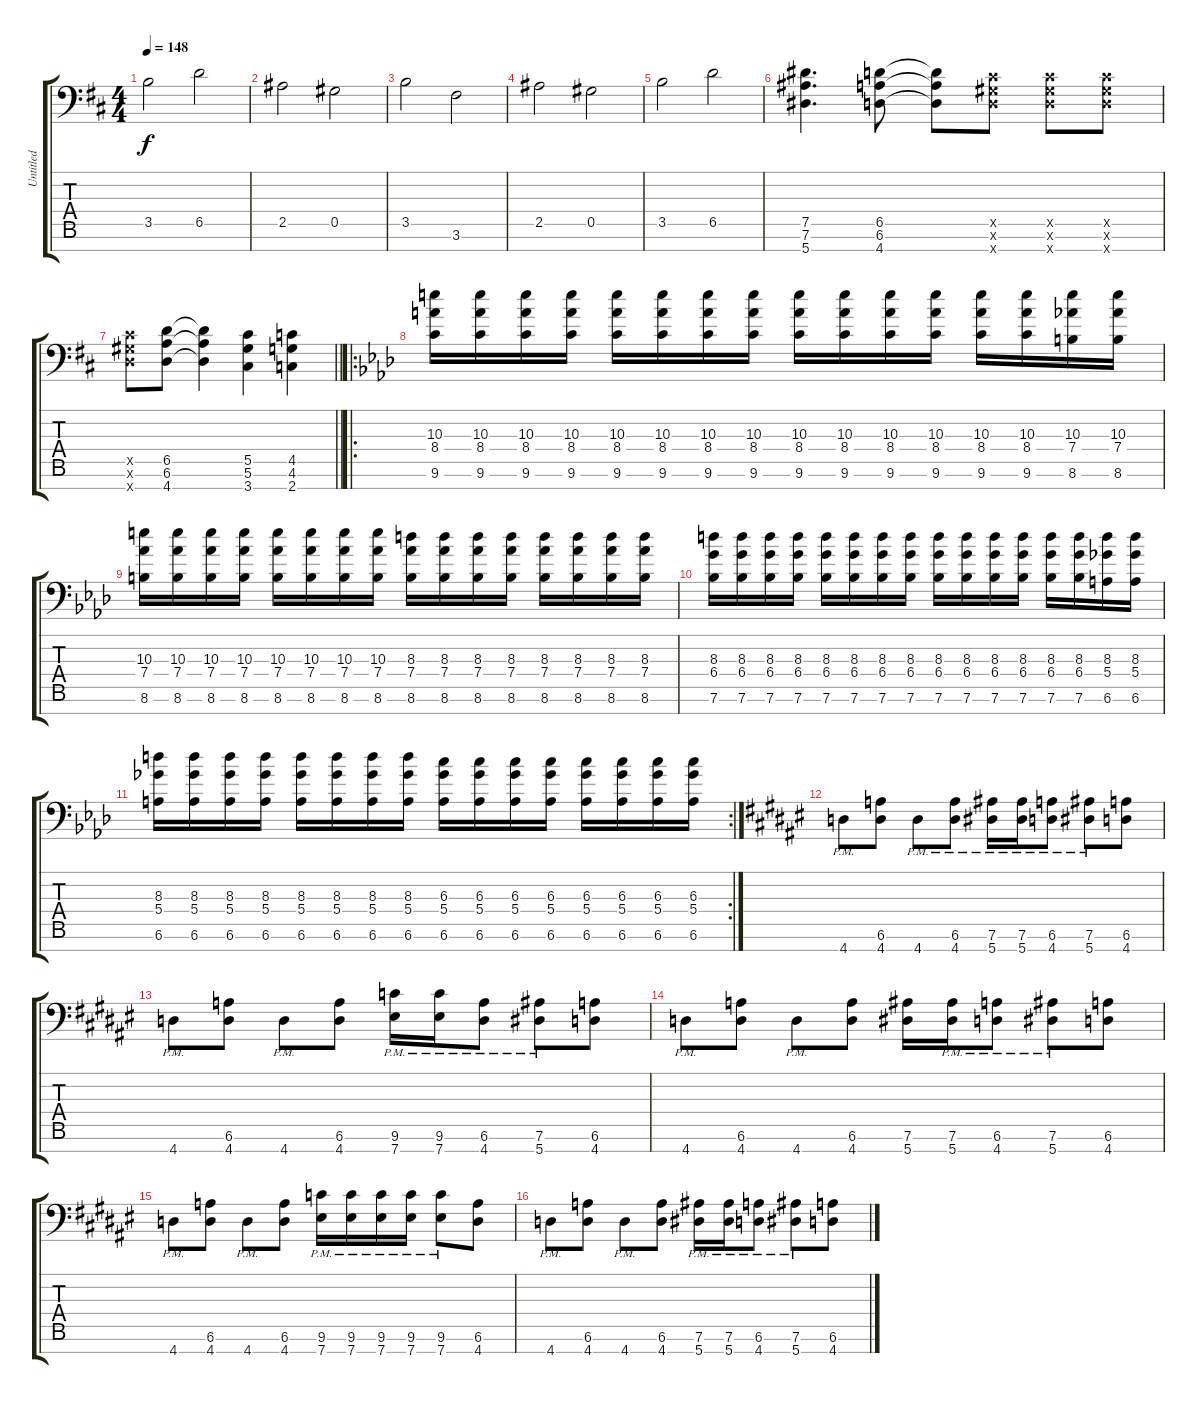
\track ("Untitled" "Untitled") {instrument distortionguitar}
\staff {score tabs}
\tuning (Eb4 Bb3 Gb3 Db3 Ab2 Eb2 Bb1) {hide}
\ts (4 4)
\tempo 148
\clef f4
\ks d
3.5.2{dy f} 6.5.2 |
2.5.2 0.5.2 |
3.5.2 3.6.2 |
2.5.2 0.5.2 |
3.5.2 6.5.2 |
(7.5 7.6 5.7).4{d} (6.5 6.6 4.7).8 (6.5{t} 6.6{t} 4.7{t}).8 (5.5{x} 5.6{x} 4.7{x}).8 (5.5{x} 5.6{x} 4.7{x}).8 (5.5{x} 5.6{x} 4.7{x}).8 |
\barLineRight lightlight
(5.5{x} 5.6{x} 4.7{x}).8 (6.5 6.6 4.7).8 (6.5{t} 6.6{t} 4.7{t}).4 (5.5 5.6 3.7).4 (4.5 4.6 2.7).4 |
\ro
\ks ab
(10.3 8.4 9.6).16 (10.3 8.4 9.6).16 (10.3 8.4 9.6).16 (10.3 8.4 9.6).16 (10.3 8.4 9.6).16 (10.3 8.4 9.6).16 (10.3 8.4 9.6).16 (10.3 8.4 9.6).16 (10.3 8.4 9.6).16 (10.3 8.4 9.6).16 (10.3 8.4 9.6).16 (10.3 8.4 9.6).16 (10.3 8.4 9.6).16 (10.3 8.4 9.6).16 (10.3 7.4 8.6).16 (10.3 7.4 8.6).16 |
(10.3 7.4 8.6).16 (10.3 7.4 8.6).16 (10.3 7.4 8.6).16 (10.3 7.4 8.6).16 (10.3 7.4 8.6).16 (10.3 7.4 8.6).16 (10.3 7.4 8.6).16 (10.3 7.4 8.6).16 (8.3 7.4 8.6).16 (8.3 7.4 8.6).16 (8.3 7.4 8.6).16 (8.3 7.4 8.6).16 (8.3 7.4 8.6).16 (8.3 7.4 8.6).16 (8.3 7.4 8.6).16 (8.3 7.4 8.6).16 |
(8.3 6.4 7.6).16 (8.3 6.4 7.6).16 (8.3 6.4 7.6).16 (8.3 6.4 7.6).16 (8.3 6.4 7.6).16 (8.3 6.4 7.6).16 (8.3 6.4 7.6).16 (8.3 6.4 7.6).16 (8.3 6.4 7.6).16 (8.3 6.4 7.6).16 (8.3 6.4 7.6).16 (8.3 6.4 7.6).16 (8.3 6.4 7.6).16 (8.3 6.4 7.6).16 (8.3 5.4 6.6).16 (8.3 5.4 6.6).16 |
\rc 2
(8.3 5.4 6.6).16 (8.3 5.4 6.6).16 (8.3 5.4 6.6).16 (8.3 5.4 6.6).16 (8.3 5.4 6.6).16 (8.3 5.4 6.6).16 (8.3 5.4 6.6).16 (8.3 5.4 6.6).16 (6.3 5.4 6.6).16 (6.3 5.4 6.6).16 (6.3 5.4 6.6).16 (6.3 5.4 6.6).16 (6.3 5.4 6.6).16 (6.3 5.4 6.6).16 (6.3 5.4 6.6).16 (6.3 5.4 6.6).16 |
\ks f#
4.7{pm}.8 (6.6 4.7).8 4.7{pm}.8 (6.6{pm} 4.7{pm}).8 (7.6{pm} 5.7{pm}).16 (7.6{pm} 5.7{pm}).16 (6.6{pm} 4.7{pm}).8 (7.6{pm} 5.7{pm}).8 (6.6 4.7).8 |
4.7{pm}.8 (6.6 4.7).8 4.7{pm}.8 (6.6 4.7).8 (9.6{pm} 7.7{pm}).16 (9.6{pm} 7.7{pm}).16 (6.6{pm} 4.7{pm}).8 (7.6{pm} 5.7{pm}).8 (6.6 4.7).8 |
4.7{pm}.8 (6.6 4.7).8 4.7{pm}.8 (6.6 4.7).8 (7.6 5.7).16 (7.6{pm} 5.7{pm}).16 (6.6{pm} 4.7{pm}).8 (7.6{pm} 5.7{pm}).8 (6.6 4.7).8 |
4.7{pm}.8 (6.6 4.7).8 4.7{pm}.8 (6.6 4.7).8 (9.6{pm} 7.7{pm}).16 (9.6{pm} 7.7{pm}).16 (9.6{pm} 7.7{pm}).16 (9.6{pm} 7.7{pm}).16 (9.6{pm} 7.7{pm}).8 (6.6 4.7).8 |
4.7{pm}.8 (6.6 4.7).8 4.7{pm}.8 (6.6 4.7).8 (7.6{pm} 5.7{pm}).16 (7.6{pm} 5.7{pm}).16 (6.6{pm} 4.7{pm}).8 (7.6{pm} 5.7{pm}).8 (6.6 4.7).8
